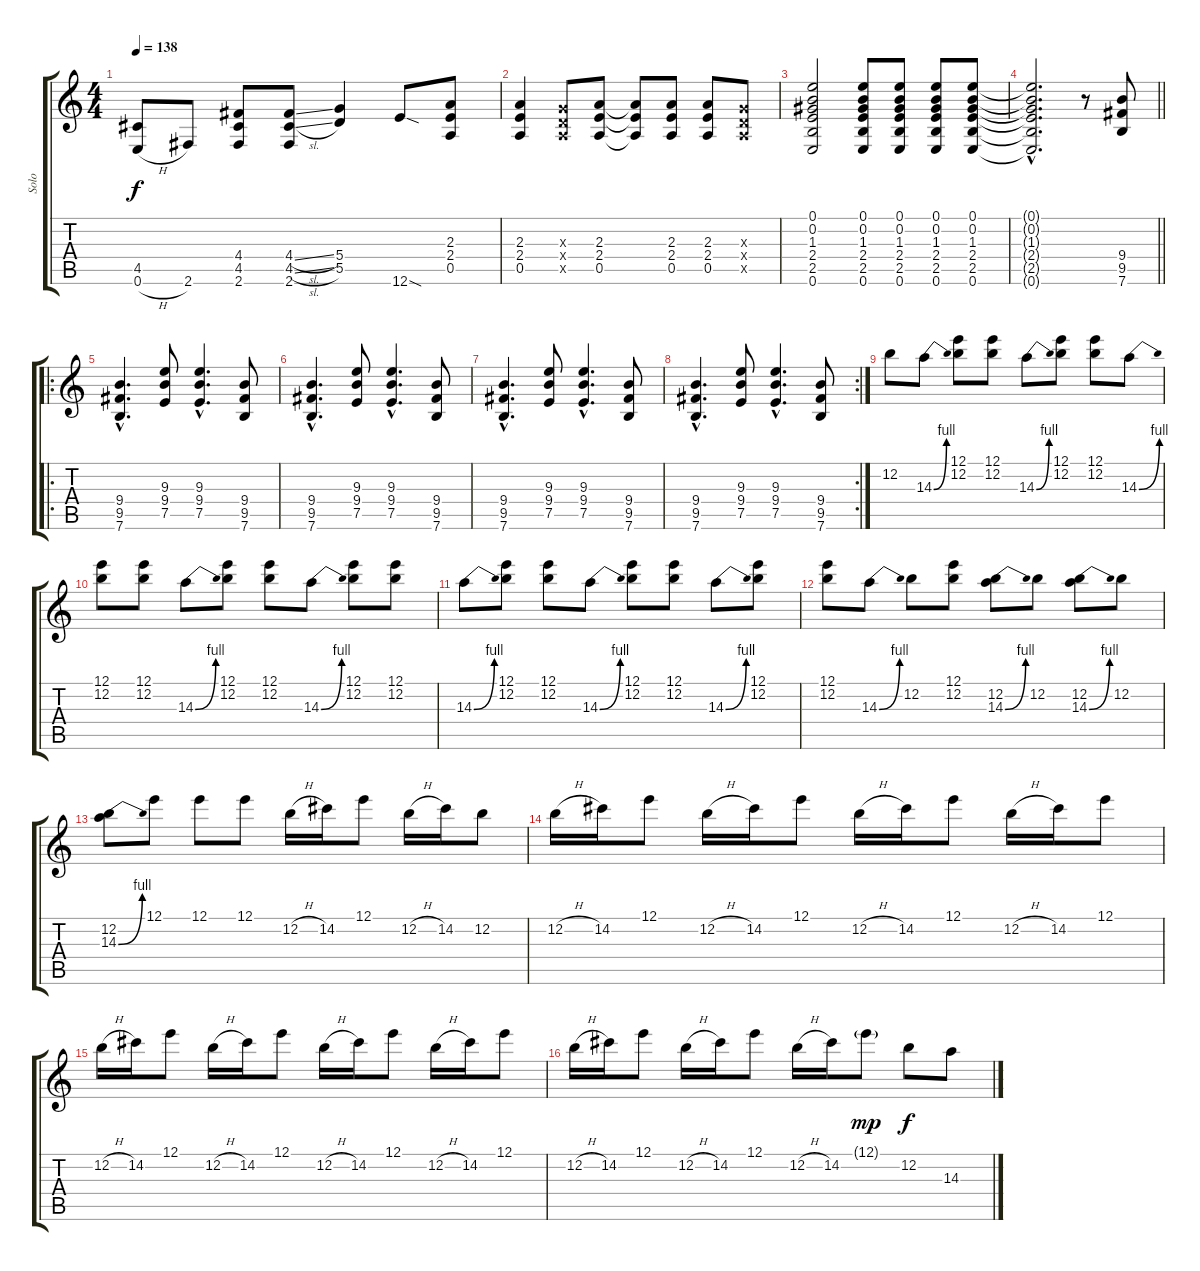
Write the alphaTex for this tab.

\track ("Solo" "Solo") {instrument overdrivenguitar}
\staff {score tabs}
\tuning (E4 B3 G3 D3 A2 E2) {hide}
\ts (4 4)
\tempo 138
\clef g2
\ks c
(4.5 0.6{h}).8{dy f} 2.6.8 (4.4 4.5 2.6).8 (4.4{sl} 4.5{sl} 2.6).8 (5.4 5.5).4 12.6{sod}.8 (2.3 2.4 0.5).8 |
(2.3 2.4 0.5).4 (0.3{x} 0.4{x} 0.5{x}).8 (2.3 2.4 0.5).8 (2.3{t} 2.4{t} 0.5{t}).8 (2.3 2.4 0.5).8 (2.3 2.4 0.5).8 (0.3{x} 0.4{x} 0.5{x}).8 |
(0.1 0.2 1.3 2.4 2.5 0.6).2 (0.1 0.2 1.3 2.4 2.5 0.6).8 (0.1 0.2 1.3 2.4 2.5 0.6).8 (0.1 0.2 1.3 2.4 2.5 0.6).8 (0.1 0.2 1.3 2.4 2.5 0.6).8 |
\barLineRight lightlight
(0.1{hac t} 0.2{hac t} 1.3{hac t} 2.4{hac t} 2.5{hac t} 0.6{hac t}).2{d} r.8 (9.4 9.5 7.6).8 |
\ro
(9.4{hac} 9.5{hac} 7.6{hac}).4{d} (9.3 9.4 7.5).8 (9.3{hac} 9.4{hac} 7.5{hac}).4{d} (9.4 9.5 7.6).8 |
(9.4{hac} 9.5{hac} 7.6{hac}).4{d} (9.3 9.4 7.5).8 (9.3{hac} 9.4{hac} 7.5{hac}).4{d} (9.4 9.5 7.6).8 |
(9.4{hac} 9.5{hac} 7.6{hac}).4{d} (9.3 9.4 7.5).8 (9.3{hac} 9.4{hac} 7.5{hac}).4{d} (9.4 9.5 7.6).8 |
\rc 2
(9.4{hac} 9.5{hac} 7.6{hac}).4{d} (9.3 9.4 7.5).8 (9.3{hac} 9.4{hac} 7.5{hac}).4{d} (9.4 9.5 7.6).8 |
12.2.8 14.3{be (bend 0 0 60 4)}.8 (12.1 12.2).8 (12.1 12.2).8 14.3{be (bend 0 0 60 4)}.8 (12.1 12.2).8 (12.1 12.2).8 14.3{be (bend 0 0 60 4)}.8 |
(12.1 12.2).8 (12.1 12.2).8 14.3{be (bend 0 0 60 4)}.8 (12.1 12.2).8 (12.1 12.2).8 14.3{be (bend 0 0 60 4)}.8 (12.1 12.2).8 (12.1 12.2).8 |
14.3{be (bend 0 0 60 4)}.8 (12.1 12.2).8 (12.1 12.2).8 14.3{be (bend 0 0 60 4)}.8 (12.1 12.2).8 (12.1 12.2).8 14.3{be (bend 0 0 60 4)}.8 (12.1 12.2).8 |
(12.1 12.2).8 14.3{be (bend 0 0 60 4)}.8 12.2.8 (12.1 12.2).8 (12.2 14.3{be (bend 0 0 60 4)}).8 12.2.8 (12.2 14.3{be (bend 0 0 60 4)}).8 12.2.8 |
(12.2 14.3{be (bend 0 0 60 4)}).8 12.1.8 12.1.8 12.1.8 12.2{h}.16 14.2.16 12.1.8 12.2{h}.16 14.2.16 12.2.8 |
12.2{h}.16 14.2.16 12.1.8 12.2{h}.16 14.2.16 12.1.8 12.2{h}.16 14.2.16 12.1.8 12.2{h}.16 14.2.16 12.1.8 |
12.2{h}.16 14.2.16 12.1.8 12.2{h}.16 14.2.16 12.1.8 12.2{h}.16 14.2.16 12.1.8 12.2{h}.16 14.2.16 12.1.8 |
12.2{h}.16 14.2.16 12.1.8 12.2{h}.16 14.2.16 12.1.8 12.2{h}.16 14.2.16 12.1{g}.8{dy mp} 12.2.8{dy f} 14.3.8
